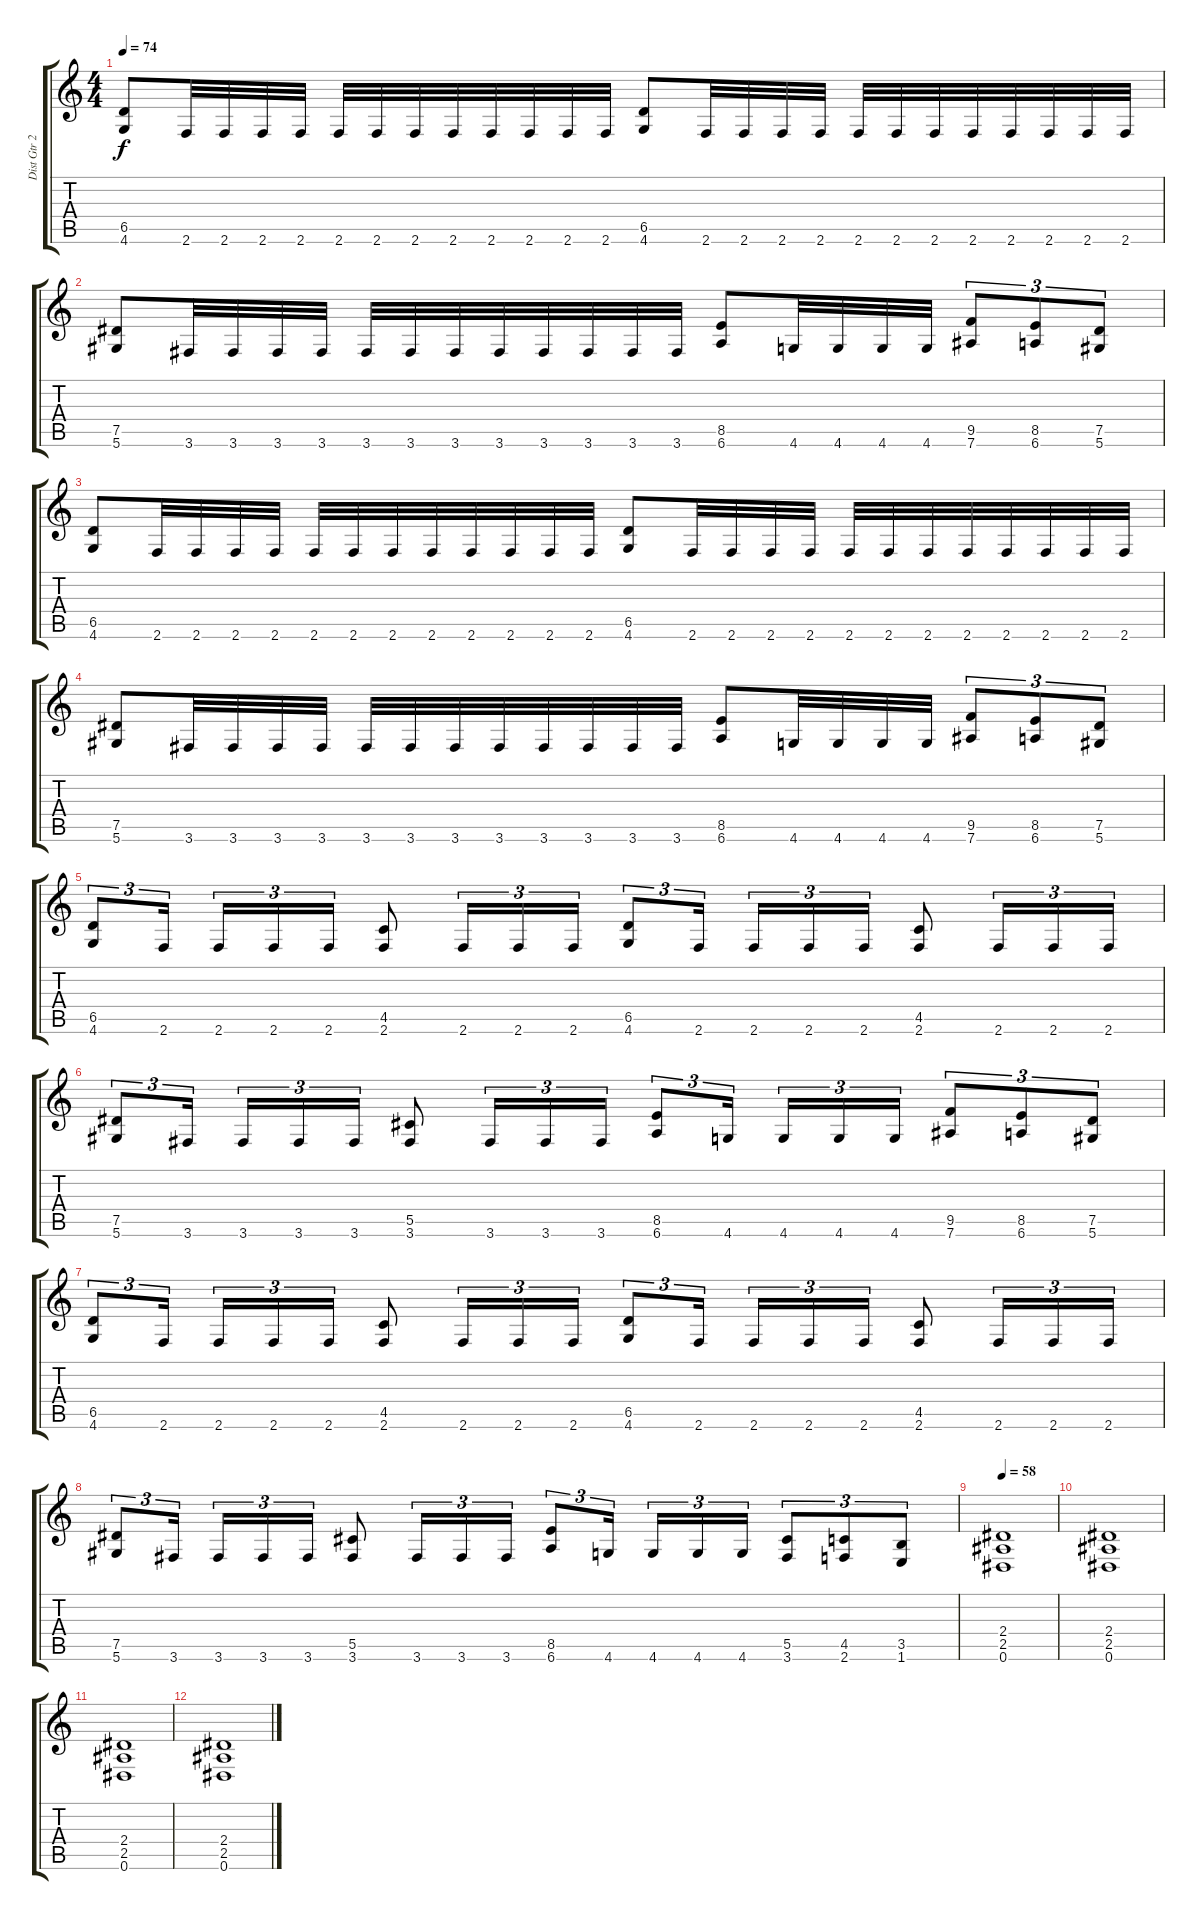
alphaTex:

\track ("Dist Gtr 2" "Dist Gtr 2") {instrument overdrivenguitar}
\staff {score tabs}
\tuning (Eb4 Bb3 Gb3 Db3 Ab2 Eb2) {hide}
\ts (4 4)
\tempo 74
\clef g2
\ks c
(6.5 4.6).8{dy f} 2.6.32 2.6.32 2.6.32 2.6.32 2.6.32 2.6.32 2.6.32 2.6.32 2.6.32 2.6.32 2.6.32 2.6.32 (6.5 4.6).8 2.6.32 2.6.32 2.6.32 2.6.32 2.6.32 2.6.32 2.6.32 2.6.32 2.6.32 2.6.32 2.6.32 2.6.32 |
(7.5 5.6).8 3.6.32 3.6.32 3.6.32 3.6.32 3.6.32 3.6.32 3.6.32 3.6.32 3.6.32 3.6.32 3.6.32 3.6.32 (8.5 6.6).8 4.6.32 4.6.32 4.6.32 4.6.32 (9.5 7.6).8{tu (3 2)} (8.5 6.6).8{tu (3 2)} (7.5 5.6).8{tu (3 2)} |
(6.5 4.6).8 2.6.32 2.6.32 2.6.32 2.6.32 2.6.32 2.6.32 2.6.32 2.6.32 2.6.32 2.6.32 2.6.32 2.6.32 (6.5 4.6).8 2.6.32 2.6.32 2.6.32 2.6.32 2.6.32 2.6.32 2.6.32 2.6.32 2.6.32 2.6.32 2.6.32 2.6.32 |
(7.5 5.6).8 3.6.32 3.6.32 3.6.32 3.6.32 3.6.32 3.6.32 3.6.32 3.6.32 3.6.32 3.6.32 3.6.32 3.6.32 (8.5 6.6).8 4.6.32 4.6.32 4.6.32 4.6.32 (9.5 7.6).8{tu (3 2)} (8.5 6.6).8{tu (3 2)} (7.5 5.6).8{tu (3 2)} |
(6.5 4.6).8{tu (3 2)} 2.6.16{tu (3 2)} 2.6.16{tu (3 2)} 2.6.16{tu (3 2)} 2.6.16{tu (3 2)} (4.5 2.6).8 2.6.16{tu (3 2)} 2.6.16{tu (3 2)} 2.6.16{tu (3 2)} (6.5 4.6).8{tu (3 2)} 2.6.16{tu (3 2)} 2.6.16{tu (3 2)} 2.6.16{tu (3 2)} 2.6.16{tu (3 2)} (4.5 2.6).8 2.6.16{tu (3 2)} 2.6.16{tu (3 2)} 2.6.16{tu (3 2)} |
(7.5 5.6).8{tu (3 2)} 3.6.16{tu (3 2)} 3.6.16{tu (3 2)} 3.6.16{tu (3 2)} 3.6.16{tu (3 2)} (5.5 3.6).8 3.6.16{tu (3 2)} 3.6.16{tu (3 2)} 3.6.16{tu (3 2)} (8.5 6.6).8{tu (3 2)} 4.6.16{tu (3 2)} 4.6.16{tu (3 2)} 4.6.16{tu (3 2)} 4.6.16{tu (3 2)} (9.5 7.6).8{tu (3 2)} (8.5 6.6).8{tu (3 2)} (7.5 5.6).8{tu (3 2)} |
(6.5 4.6).8{tu (3 2)} 2.6.16{tu (3 2)} 2.6.16{tu (3 2)} 2.6.16{tu (3 2)} 2.6.16{tu (3 2)} (4.5 2.6).8 2.6.16{tu (3 2)} 2.6.16{tu (3 2)} 2.6.16{tu (3 2)} (6.5 4.6).8{tu (3 2)} 2.6.16{tu (3 2)} 2.6.16{tu (3 2)} 2.6.16{tu (3 2)} 2.6.16{tu (3 2)} (4.5 2.6).8 2.6.16{tu (3 2)} 2.6.16{tu (3 2)} 2.6.16{tu (3 2)} |
(7.5 5.6).8{tu (3 2)} 3.6.16{tu (3 2)} 3.6.16{tu (3 2)} 3.6.16{tu (3 2)} 3.6.16{tu (3 2)} (5.5 3.6).8 3.6.16{tu (3 2)} 3.6.16{tu (3 2)} 3.6.16{tu (3 2)} (8.5 6.6).8{tu (3 2)} 4.6.16{tu (3 2)} 4.6.16{tu (3 2)} 4.6.16{tu (3 2)} 4.6.16{tu (3 2)} (5.5 3.6).8{tu (3 2)} (4.5 2.6).8{tu (3 2)} (3.5 1.6).8{tu (3 2)} |
\tempo 58
(2.4 2.5 0.6).1 |
(2.4 2.5 0.6).1 |
(2.4 2.5 0.6).1 |
(2.4 2.5 0.6).1
